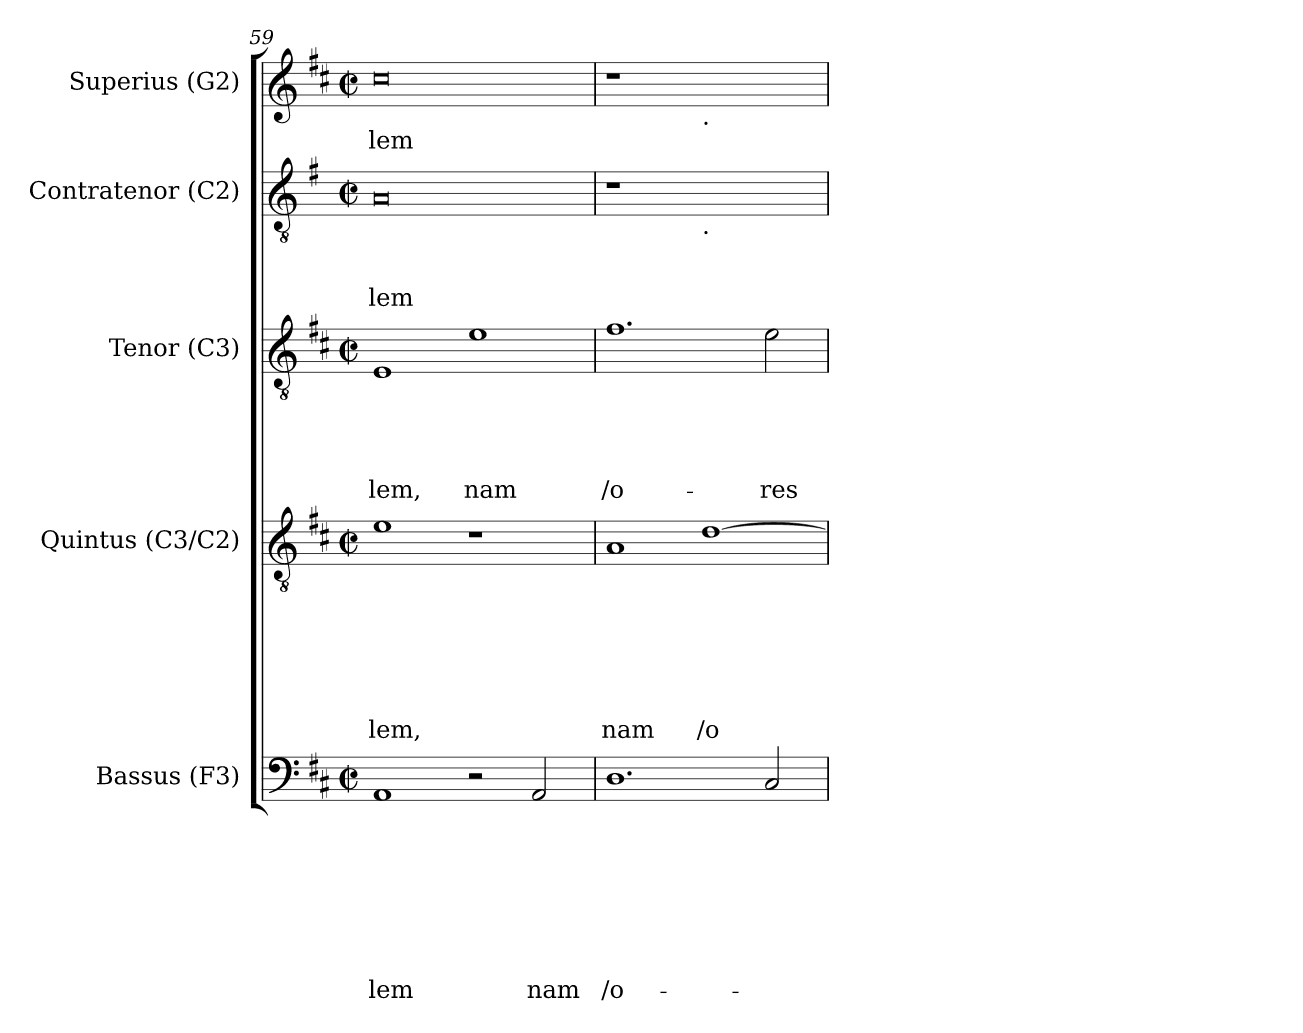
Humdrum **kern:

**kern	**text	**text	**text	**text	**text	**text	**text	**text	**kern	**text	**text	**text	**text	**text	**text	**text	**kern	**text	**text	**text	**text	**text	**kern	**text	**text	**text	**kern	**text
*part5	*part5	*part5	*part5	*part5	*part5	*part5	*part5	*part5	*part4	*part4	*part4	*part4	*part4	*part4	*part4	*part4	*part3	*part3	*part3	*part3	*part3	*part3	*part2	*part2	*part2	*part2	*part1	*part1
*staff5	*staff5	*staff5	*staff5	*staff5	*staff5	*staff5	*staff5	*staff5	*staff4	*staff4	*staff4	*staff4	*staff4	*staff4	*staff4	*staff4	*staff3	*staff3	*staff3	*staff3	*staff3	*staff3	*staff2	*staff2	*staff2	*staff2	*staff1	*staff1
*I"Bassus (F3)	*	*	*	*	*	*	*	*	*I"Quintus (C3/C2)	*	*	*	*	*	*	*	*I"Tenor (C3)	*	*	*	*	*	*I"Contratenor (C2)	*	*	*	*I"Superius (G2)	*
*I'B.	*	*	*	*	*	*	*	*	*I'Q.	*	*	*	*	*	*	*	*I'T.	*	*	*	*	*	*I'Ct.	*	*	*	*I'S.	*
*clefF4	*	*	*	*	*	*	*	*	*clefGv2	*	*	*	*	*	*	*	*clefGv2	*	*	*	*	*	*clefGv2	*	*	*	*clefG2	*
*k[f#c#]	*	*	*	*	*	*	*	*	*k[f#c#]	*	*	*	*	*	*	*	*k[f#c#]	*	*	*	*	*	*k[f#]	*	*	*	*k[f#c#]	*
*D:	*	*	*	*	*	*	*	*	*D:	*	*	*	*	*	*	*	*D:	*	*	*	*	*	*G:	*	*	*	*D:	*
*M2/2	*	*	*	*	*	*	*	*	*M2/2	*	*	*	*	*	*	*	*M2/2	*	*	*	*	*	*M2/2	*	*	*	*M2/2	*
*met(c|)	*	*	*	*	*	*	*	*	*met(c|)	*	*	*	*	*	*	*	*met(c|)	*	*	*	*	*	*met(c|)	*	*	*	*met(c|)	*
=59	=59	=59	=59	=59	=59	=59	=59	=59	=59	=59	=59	=59	=59	=59	=59	=59	=59	=59	=59	=59	=59	=59	=59	=59	=59	=59	=59	=59
!	!	!	!	!	!	!	!	!LO:LY:b	!	!	!	!	!	!	!	!LO:LY:b	!	!	!	!	!	!LO:LY:b	!	!	!	!LO:LY:b	!	!LO:LY:b
1AA	.	.	.	.	.	.	.	-lem	1e	.	.	.	.	.	.	-lem,	1E	.	.	.	.	-lem,	0A	.	.	-lem	0cc#	-lem
!	!	!	!	!	!	!	!	!	!	!	!	!	!	!	!	!	!	!	!	!	!	!LO:LY:b	!	!	!	!	!	!
2r	.	.	.	.	.	.	.	.	1r	.	.	.	.	.	.	.	1e	.	.	.	.	nam	.	.	.	.	.	.
!	!	!	!	!	!	!	!	!LO:LY:b	!	!	!	!	!	!	!	!	!	!	!	!	!	!	!	!	!	!	!	!
2AA/	.	.	.	.	.	.	.	nam	.	.	.	.	.	.	.	.	.	.	.	.	.	.	.	.	.	.	.	.
=60	=60	=60	=60	=60	=60	=60	=60	=60	=60	=60	=60	=60	=60	=60	=60	=60	=60	=60	=60	=60	=60	=60	=60	=60	=60	=60	=60	=60
!	!	!	!	!	!	!	!	!LO:LY:b	!	!	!	!	!	!	!	!LO:LY:b	!	!	!	!	!	!LO:LY:b	!	!	!	!	!	!
1.D	.	.	.	.	.	.	.	/o-	1A	.	.	.	.	.	.	nam	1.f#	.	.	.	.	/o-	1r	.	.	.	1r	.
!	!	!	!	!	!	!	!	!	!	!	!	!	!	!	!	!	!	!	!	!	!	!	!	!	!	!	!LO:TX:b:t=.	!
!	!	!	!	!	!	!	!	!	!	!	!	!	!	!	!	!	!	!	!	!	!	!	!LO:TX:b:t=.	!	!	!	!	!
!	!	!	!	!	!	!	!	!	!	!	!	!	!	!	!	!LO:LY:b	!	!	!	!	!	!	!	!	!	!	!	!
.	.	.	.	.	.	.	.	.	[>1d	.	.	.	.	.	.	/o-	.	.	.	.	.	.	1ryy	.	.	.	1ryy	.
!	!	!	!	!	!	!	!	!	!	!	!	!	!	!	!	!	!	!	!	!	!	!LO:LY:b	!	!	!	!	!	!
2C#/	.	.	.	.	.	.	.	.	.	.	.	.	.	.	.	.	2e\	.	.	.	.	-res	.	.	.	.	.	.
=	=	=	=	=	=	=	=	=	=	=	=	=	=	=	=	=	=	=	=	=	=	=	=	=	=	=	=	=
*-	*-	*-	*-	*-	*-	*-	*-	*-	*-	*-	*-	*-	*-	*-	*-	*-	*-	*-	*-	*-	*-	*-	*-	*-	*-	*-	*-	*-
